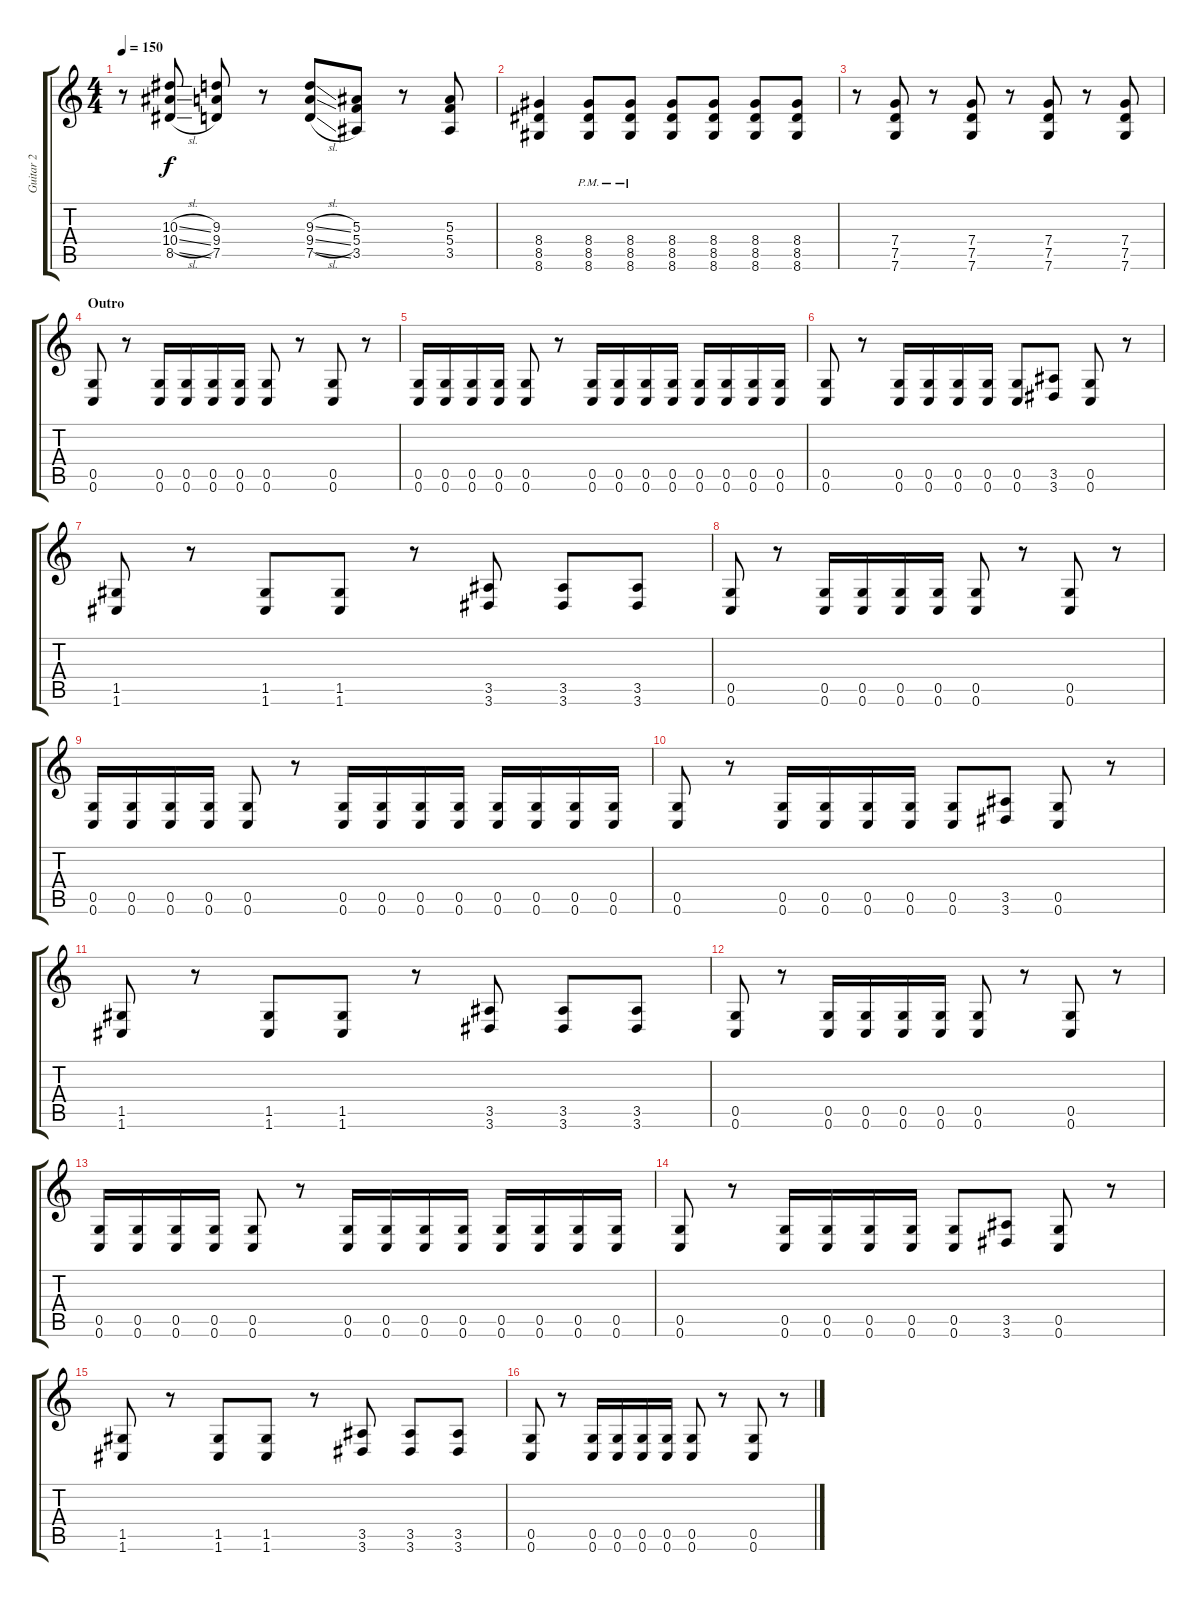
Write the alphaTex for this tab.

\track ("Guitar 2" "Guitar 2") {instrument overdrivenguitar}
\staff {score tabs}
\tuning (D4 A3 F3 C3 G2 C2) {hide}
\ts (4 4)
\tempo 150
\clef g2
\ks c
r.8{dy f} (10.3{sl} 10.4{sl} 8.5{sl}).8 (9.3 9.4 7.5).8 r.8 (9.3{sl} 9.4{sl} 7.5{sl}).8 (5.3 5.4 3.5).8 r.8 (5.3 5.4 3.5).8 |
(8.4 8.5 8.6).4 (8.4{pm} 8.5{pm} 8.6{pm}).8 (8.4{pm} 8.5{pm} 8.6{pm}).8 (8.4 8.5 8.6).8 (8.4 8.5 8.6).8 (8.4 8.5 8.6).8 (8.4 8.5 8.6).8 |
r.8 (7.4 7.5 7.6).8 r.8 (7.4 7.5 7.6).8 r.8 (7.4 7.5 7.6).8 r.8 (7.4 7.5 7.6).8 |
\section ("" "Outro")
(0.5 0.6).8 r.8 (0.5 0.6).16 (0.5 0.6).16 (0.5 0.6).16 (0.5 0.6).16 (0.5 0.6).8 r.8 (0.5 0.6).8 r.8 |
(0.5 0.6).16 (0.5 0.6).16 (0.5 0.6).16 (0.5 0.6).16 (0.5 0.6).8 r.8 (0.5 0.6).16 (0.5 0.6).16 (0.5 0.6).16 (0.5 0.6).16 (0.5 0.6).16 (0.5 0.6).16 (0.5 0.6).16 (0.5 0.6).16 |
(0.5 0.6).8 r.8 (0.5 0.6).16 (0.5 0.6).16 (0.5 0.6).16 (0.5 0.6).16 (0.5 0.6).8 (3.5 3.6).8 (0.5 0.6).8 r.8 |
(1.5 1.6).8 r.8 (1.5 1.6).8 (1.5 1.6).8 r.8 (3.5 3.6).8 (3.5 3.6).8 (3.5 3.6).8 |
(0.5 0.6).8 r.8 (0.5 0.6).16 (0.5 0.6).16 (0.5 0.6).16 (0.5 0.6).16 (0.5 0.6).8 r.8 (0.5 0.6).8 r.8 |
(0.5 0.6).16 (0.5 0.6).16 (0.5 0.6).16 (0.5 0.6).16 (0.5 0.6).8 r.8 (0.5 0.6).16 (0.5 0.6).16 (0.5 0.6).16 (0.5 0.6).16 (0.5 0.6).16 (0.5 0.6).16 (0.5 0.6).16 (0.5 0.6).16 |
(0.5 0.6).8 r.8 (0.5 0.6).16 (0.5 0.6).16 (0.5 0.6).16 (0.5 0.6).16 (0.5 0.6).8 (3.5 3.6).8 (0.5 0.6).8 r.8 |
(1.5 1.6).8 r.8 (1.5 1.6).8 (1.5 1.6).8 r.8 (3.5 3.6).8 (3.5 3.6).8 (3.5 3.6).8 |
(0.5 0.6).8 r.8 (0.5 0.6).16 (0.5 0.6).16 (0.5 0.6).16 (0.5 0.6).16 (0.5 0.6).8 r.8 (0.5 0.6).8 r.8 |
(0.5 0.6).16 (0.5 0.6).16 (0.5 0.6).16 (0.5 0.6).16 (0.5 0.6).8 r.8 (0.5 0.6).16 (0.5 0.6).16 (0.5 0.6).16 (0.5 0.6).16 (0.5 0.6).16 (0.5 0.6).16 (0.5 0.6).16 (0.5 0.6).16 |
(0.5 0.6).8 r.8 (0.5 0.6).16 (0.5 0.6).16 (0.5 0.6).16 (0.5 0.6).16 (0.5 0.6).8 (3.5 3.6).8 (0.5 0.6).8 r.8 |
(1.5 1.6).8 r.8 (1.5 1.6).8 (1.5 1.6).8 r.8 (3.5 3.6).8 (3.5 3.6).8 (3.5 3.6).8 |
(0.5 0.6).8 r.8 (0.5 0.6).16 (0.5 0.6).16 (0.5 0.6).16 (0.5 0.6).16 (0.5 0.6).8 r.8 (0.5 0.6).8 r.8
